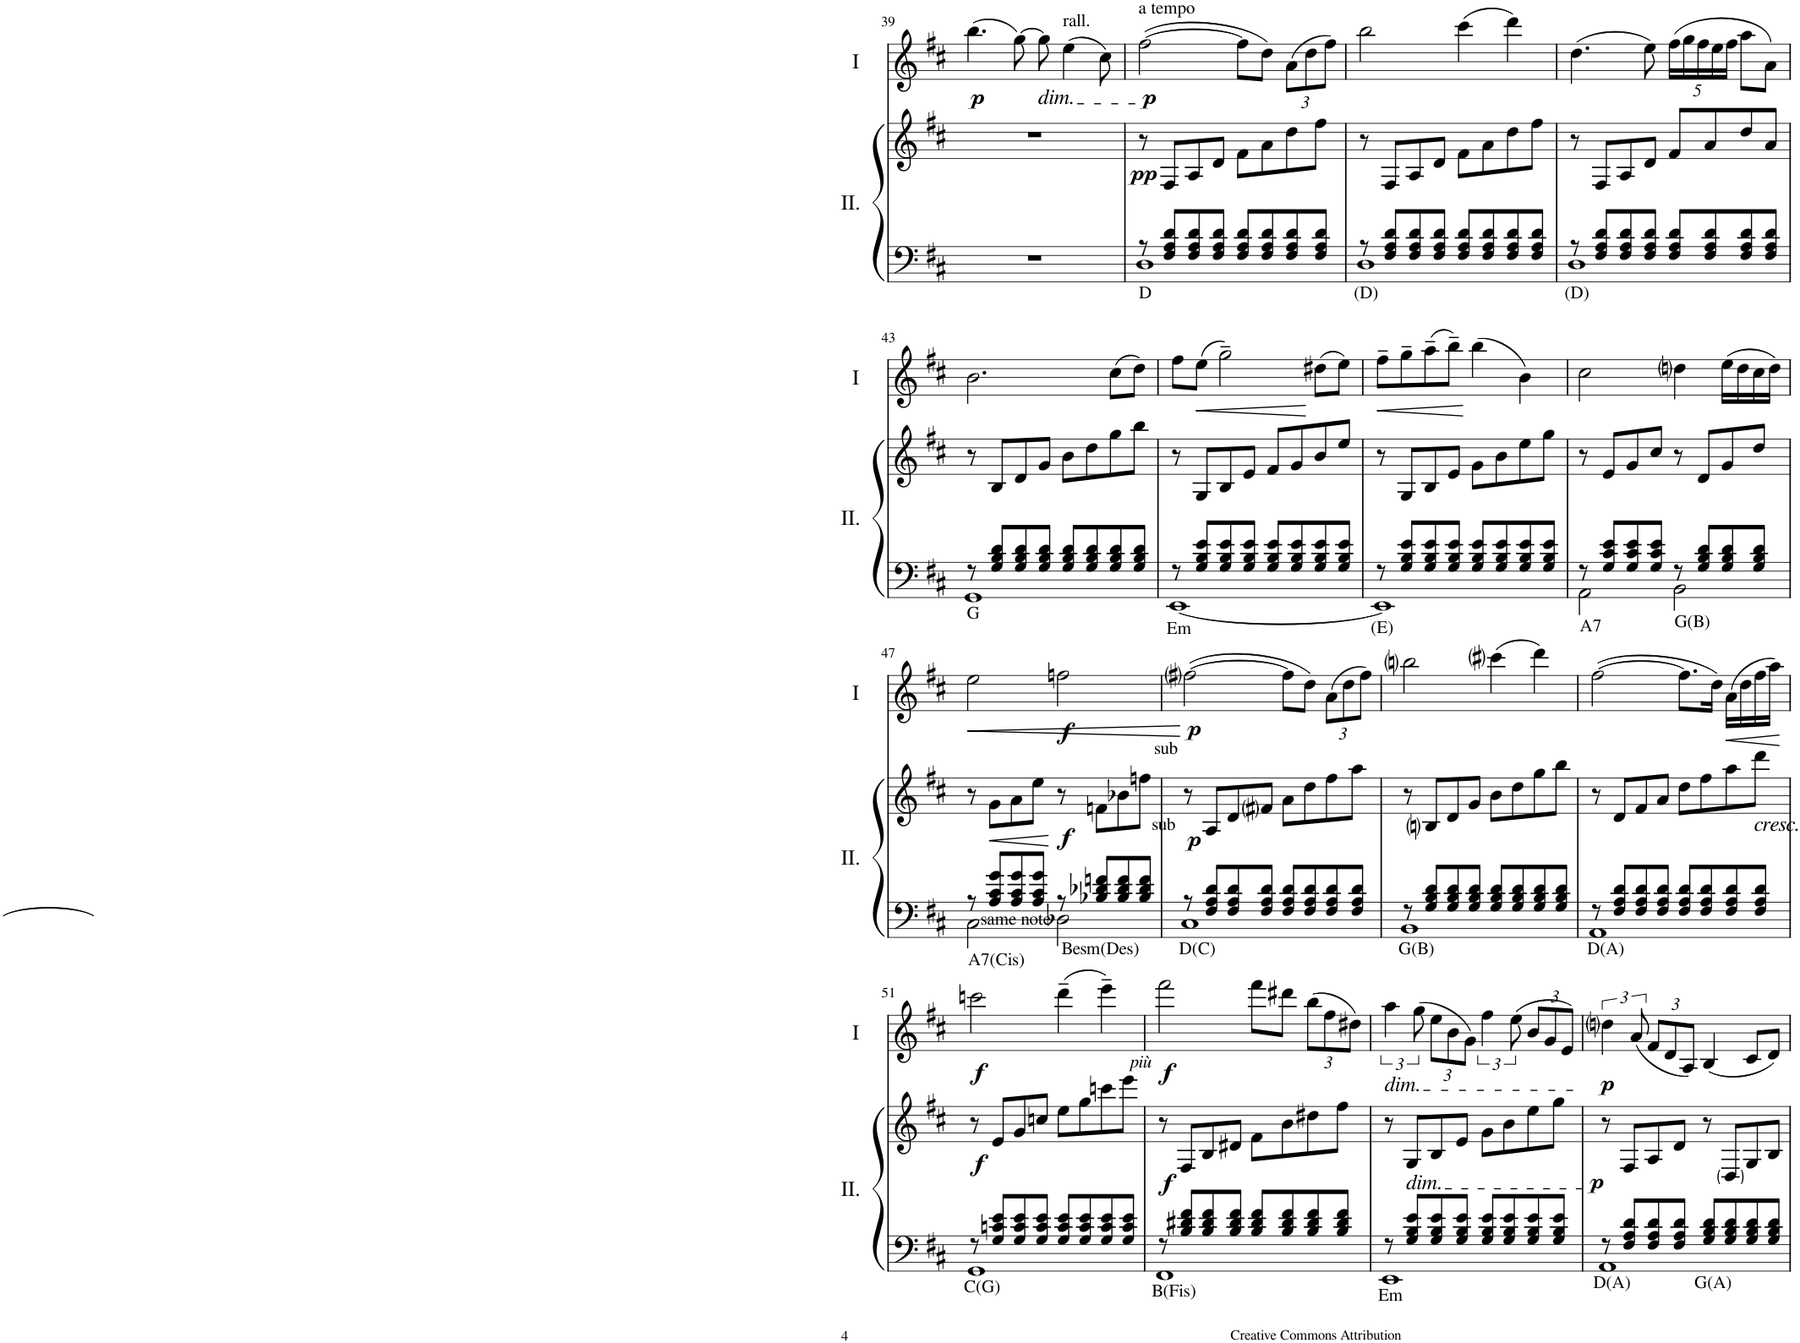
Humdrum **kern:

**kern	**kern	**dynam	**kern	**dynam
*part2	*part2	*part2	*part1	*part1
*staff3	*staff2	*staff2/3	*staff1	*staff1
*I"Acc. 2	*	*	*I"Acc. 1	*
!!LO:PB:g=z
*clefF4	*clefG2	*	*clefG2	*
*k[f#c#]	*k[f#c#]	*	*k[f#c#]	*
*M4/4	*M4/4	*	*M4/4	*
=39	=39	=39	=39	=39
!	!	!	!	!LO:DY:b
1r	1r	.	(4.bb\	p
.	.	.	[8gg\)	.
!	!	!	!LO:TX:b:i:t=dim.	!
.	.	.	8gg\]	.
!	!	!	!LO:TX:a:t=rall.	!
.	.	.	(4ee\	.
.	.	.	8cc#\)	.
=40	=40	=40	=40	=40
*^	*	*	*	*
!	!	!	!	!LO:TX:a:t=a tempo	!
!LO:TX:b:t=D	!	!	!	!	!
!	!	!	!LO:DY:b	!	!LO:DY:b
8r	1D	8r	pp	([2ff#\	p
8F#/ 8A/ 8d/L	.	8F#/L	.	.	.
8F#/ 8A/ 8d/	.	8A/	.	.	.
8F#/ 8A/ 8d/J	.	8d/J	.	.	.
8F#/ 8A/ 8d/L	.	8f#\L	.	8ff#\L]	.
8F#/ 8A/ 8d/	.	8a\	.	8dd\J)	.
*	*	*	*	*Xbrackettup	*
8F#/ 8A/ 8d/	.	8dd\	.	(12a\L	.
.	.	.	.	12dd\	.
8F#/ 8A/ 8d/J	.	8ff#\J	.	.	.
.	.	.	.	12ff#\J)	.
=41	=41	=41	=41	=41	=41
!LO:TX:b:t=(D)	!	!	!	!	!
8r	1D	8r	.	2bb\	.
8F#/ 8A/ 8d/L	.	8F#/L	.	.	.
8F#/ 8A/ 8d/	.	8A/	.	.	.
8F#/ 8A/ 8d/J	.	8d/J	.	.	.
8F#/ 8A/ 8d/L	.	8f#\L	.	(4ccc#\	.
8F#/ 8A/ 8d/	.	8a\	.	.	.
8F#/ 8A/ 8d/	.	8dd\	.	4ddd\)	.
8F#/ 8A/ 8d/J	.	8ff#\J	.	.	.
=42	=42	=42	=42	=42	=42
!LO:TX:b:t=(D)	!	!	!	!	!
8r	1D	8r	.	(4.dd\	.
8F#/ 8A/ 8d/L	.	8F#/L	.	.	.
8F#/ 8A/ 8d/	.	8A/	.	.	.
8F#/ 8A/ 8d/J	.	8d/J	.	8ee\)	.
8F#/ 8A/ 8d/L	.	8f#/L	.	(20ff#\LL	.
.	.	.	.	20gg\	.
.	.	.	.	20ff#\	.
8F#/ 8A/ 8d/	.	8a/	.	.	.
.	.	.	.	20ee\	.
.	.	.	.	20ff#\JJ	.
8F#/ 8A/ 8d/	.	8dd/	.	8aa\L	.
8F#/ 8A/ 8d/J	.	8a/J	.	8a\J)	.
!!LO:LB:g=z
=43	=43	=43	=43	=43	=43
!LO:TX:b:t=G	!	!	!	!	!
8r	1GG	8r	.	2.b\	.
8G/ 8B/ 8d/L	.	8B/L	.	.	.
8G/ 8B/ 8d/	.	8d/	.	.	.
8G/ 8B/ 8d/J	.	8g/J	.	.	.
8G/ 8B/ 8d/L	.	8b\L	.	.	.
8G/ 8B/ 8d/	.	8dd\	.	.	.
8G/ 8B/ 8d/	.	8gg\	.	(8cc#\L	.
8G/ 8B/ 8d/J	.	8bb\J	.	8dd\J)	.
=44	=44	=44	=44	=44	=44
!LO:TX:b:t=Em	!	!	!	!	!
8r	[1EE	8r	.	8ff#\L	.
!	!	!	!	!	!LO:HP:b
8G/ 8B/ 8e/L	.	8G/L	.	(8ee\J	<
8G/ 8B/ 8e/	.	8B/	.	2gg~\)	.
8G/ 8B/ 8e/J	.	8e/J	.	.	.
8G/ 8B/ 8e/L	.	8f#/L	.	.	.
8G/ 8B/ 8e/	.	8g/	.	.	.
8G/ 8B/ 8e/	.	8b/	.	(8dd#X\L	[
8G/ 8B/ 8e/J	.	8ee/J	.	8ee\J)	.
=45	=45	=45	=45	=45	=45
!LO:TX:b:t=(E)	!	!	!	!	!
!	!	!	!	!	!LO:HP:b
8r	1EE]	8r	.	8ff#~\L	<
8G/ 8B/ 8e/L	.	8G/L	.	8gg~\	.
8G/ 8B/ 8e/	.	8B/	.	(8aa~\	.
8G/ 8B/ 8e/J	.	8e/J	.	8bb~\J)	.
8G/ 8B/ 8e/L	.	8g\L	.	(4bb\	[
8G/ 8B/ 8e/	.	8b\	.	.	.
8G/ 8B/ 8e/	.	8ee\	.	4b\)	.
8G/ 8B/ 8e/J	.	8gg\J	.	.	.
=46	=46	=46	=46	=46	=46
!LO:TX:b:t=A7	!	!	!	!	!
8r	2AA\	8r	.	2cc#\	.
8G/ 8c#/ 8e/L	.	8e/L	.	.	.
8G/ 8c#/ 8e/	.	8g/	.	.	.
8G/ 8c#/ 8e/J	.	8cc#/J	.	.	.
!LO:TX:b:t=G(B)	!	!	!	!	!
8r	2BB\	8r	.	4ddni\	.
8G/ 8B/ 8d/L	.	8d/L	.	.	.
8G/ 8B/ 8d/	.	8g/	.	(16ee\LL	.
.	.	.	.	16dd\	.
8G/ 8B/ 8d/J	.	8dd/J	.	16cc#\	.
.	.	.	.	16dd\JJ)	.
!!LO:LB:g=z
=47	=47	=47	=47	=47	=47
!LO:TX:b:t=A7(Cis)	!	!	!	!	!
!	!	!	!	!	!LO:HP:b
8r	2C#\	8r	.	2ee\	<
!	!	!	!LO:HP:b	!	!
8A/ 8c#/ 8g/L	.	8g\L	<	.	.
8A/ 8c#/ 8g/	.	8a\	.	.	.
8A/ 8c#/ 8g/J	.	8ee\J	.	.	.
!LO:TX:a:t=same note	!	!	!	!	!
!LO:TX:b:t=Besm(Des)	!	!	!	!	!
!	!	!	!LO:DY:n=1:b	!	!LO:DY:b
8r	2D-X\	8r	[ f	2ffn\	f
8B-X/ 8d-X/ 8fn/L	.	8fn\L	.	.	.
8B-/ 8d-/ 8f/	.	8b-X\	.	.	.
8B-/ 8d-/ 8f/J	.	8ffn\J	.	.	.
*v	*v	*	*	*	*
.	.	.	.	[
=48	=48	=48	=48	=48
*^	*	*	*	*
!	!	!	!	!LO:TX:b:t=sub	!
!	!	!LO:TX:b:t=sub	!	!	!
!LO:TX:b:t=D(C)	!	!	!	!	!
!	!	!	!LO:DY:b	!	!LO:DY:b
8r	1C#	8r	p	([2ff#i\	p
8F#/ 8A/ 8d/L	.	8A/L	.	.	.
8F#/ 8A/ 8d/	.	8d/	.	.	.
8F#/ 8A/ 8d/J	.	8f#i/J	.	.	.
8F#/ 8A/ 8d/L	.	8a\L	.	8ff#\L]	.
8F#/ 8A/ 8d/	.	8dd\	.	8dd\J)	.
8F#/ 8A/ 8d/	.	8ff#\	.	(12a\L	.
.	.	.	.	12dd\	.
8F#/ 8A/ 8d/J	.	8aa\J	.	.	.
.	.	.	.	12ff#\J)	.
=49	=49	=49	=49	=49	=49
!LO:TX:b:t=G(B)	!	!	!	!	!
8r	1BB	8r	.	2bbni\	.
8G/ 8B/ 8d/L	.	8Bni/L	.	.	.
8G/ 8B/ 8d/	.	8d/	.	.	.
8G/ 8B/ 8d/J	.	8g/J	.	.	.
8G/ 8B/ 8d/L	.	8b\L	.	(4ccc#i\	.
8G/ 8B/ 8d/	.	8dd\	.	.	.
8G/ 8B/ 8d/	.	8gg\	.	4ddd\)	.
8G/ 8B/ 8d/J	.	8bb\J	.	.	.
=50	=50	=50	=50	=50	=50
!LO:TX:b:t=D(A)	!	!	!	!	!
8r	1AA	8r	.	([2ff#\	.
8F#/ 8A/ 8d/L	.	8d/L	.	.	.
8F#/ 8A/ 8d/	.	8f#/	.	.	.
8F#/ 8A/ 8d/J	.	8a/J	.	.	.
8F#/ 8A/ 8d/L	.	8dd\L	.	8.ff#\L]	.
8F#/ 8A/ 8d/	.	8ff#\	.	.	.
.	.	.	.	16dd\Jk)	.
!	!	!	!	!	!LO:HP:b
8F#/ 8A/ 8d/	.	8aa\	.	(16a\LL	<
.	.	.	.	16dd\	.
!	!	!LO:TX:b:i:t=cresc.	!	!	!
8F#/ 8A/ 8d/J	.	8ddd\J	.	16ff#\	.
.	.	.	.	16aa\JJ)	.
*v	*v	*	*	*	*
.	.	.	.	[
!!LO:LB:g=z
=51	=51	=51	=51	=51
*^	*	*	*	*
!LO:TX:b:t=C(G)	!	!	!	!	!
!	!	!	!LO:DY:b	!	!LO:DY:b
8r	1GG	8r	f	2cccn\	f
8G/ 8cn/ 8e/L	.	8e/L	.	.	.
8G/ 8c/ 8e/	.	8g/	.	.	.
8G/ 8c/ 8e/J	.	8ccn/J	.	.	.
8G/ 8c/ 8e/L	.	8ee\L	.	(4ddd~\	.
8G/ 8c/ 8e/	.	8gg\	.	.	.
8G/ 8c/ 8e/	.	8cccn\	.	4eee~\)	.
8G/ 8c/ 8e/J	.	8eee\J	.	.	.
=52	=52	=52	=52	=52	=52
!	!	!	!	!LO:TX:b:i:t=più	!
!LO:TX:b:t=B(Fis)	!	!	!	!	!
!	!	!	!LO:DY:b	!	!LO:DY:b
8r	1FF#	8r	f	[2fff#\	f
8B/ 8d#X/ 8f#/L	.	8F#/L	.	.	.
8B/ 8d#/ 8f#/	.	8B/	.	.	.
8B/ 8d#/ 8f#/J	.	8d#X/J	.	.	.
8B/ 8d#/ 8f#/L	.	8f#\L	.	8fff#\L]	.
8B/ 8d#/ 8f#/	.	8b\	.	8ddd#X\J	.
8B/ 8d#/ 8f#/	.	8dd#X\	.	(12bb\L	.
.	.	.	.	12ff#\	.
8B/ 8d#/ 8f#/J	.	8ff#\J	.	.	.
.	.	.	.	12dd#X\J)	.
=53	=53	=53	=53	=53	=53
*	*	*	*	*brackettup	*
!	!	!	!	!LO:TX:b:i:t=dim.	!
!LO:TX:b:t=Em	!	!	!	!	!
8r	1EE	8r	.	6aa\	.
!	!	!LO:TX:b:i:t=dim.	!	!	!
8G/ 8B/ 8e/L	.	8G/L	.	.	.
.	.	.	.	(12gg\	.
*	*	*	*	*Xbrackettup	*
8G/ 8B/ 8e/	.	8B/	.	12ee\L	.
.	.	.	.	12b\	.
8G/ 8B/ 8e/J	.	8e/J	.	.	.
.	.	.	.	12g\J)	.
*	*	*	*	*brackettup	*
8G/ 8B/ 8e/L	.	8g\L	.	6ff#\	.
8G/ 8B/ 8e/	.	8b\	.	.	.
.	.	.	.	(12ee\	.
*	*	*	*	*Xbrackettup	*
8G/ 8B/ 8e/	.	8ee\	.	12b/L	.
.	.	.	.	12g/	.
8G/ 8B/ 8e/J	.	8gg\J	.	.	.
.	.	.	.	12e/J)	.
=54	=54	=54	=54	=54	=54
*	*	*	*	*brackettup	*
!LO:TX:b:t=D(A)	!	!	!	!	!
!	!	!	!LO:DY:b	!	!LO:DY:b
8r	1AA	8r	p	6ddni\	p
8F#/ 8A/ 8d/L	.	8F#/L	.	.	.
.	.	.	.	(12a/	.
*	*	*	*	*Xbrackettup	*
8F#/ 8A/ 8d/	.	8A/	.	12f#/L	.
.	.	.	.	12d/	.
8F#/ 8A/ 8d/J	.	8d/J	.	.	.
.	.	.	.	12A/J)	.
!LO:TX:b:t=G(A)	!	!	!	!	!
8G/ 8B/ 8d/L	.	8r	.	(4B/	.
8G/ 8B/ 8d/	.	8D/L	.	.	.
8G/ 8B/ 8d/	.	8G/	.	8c#/L	.
8G/ 8B/ 8d/J	.	8B/J	.	8d/J)	.
*v	*v	*	*	*	*
=	=	=	=	=
*-	*-	*-	*-	*-
